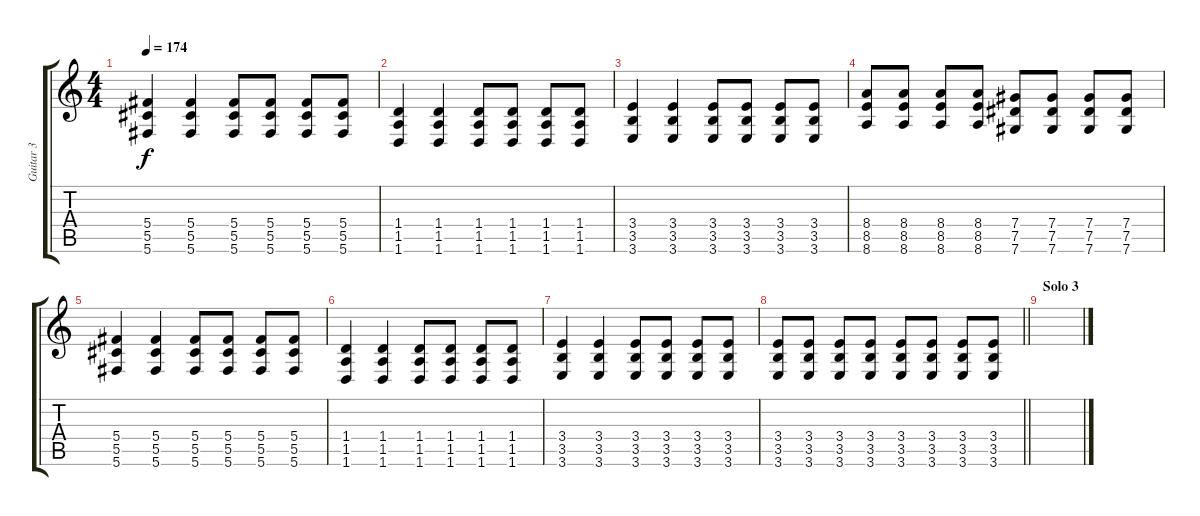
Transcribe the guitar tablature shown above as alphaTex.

\track ("Guitar 3" "Guitar 3") {instrument distortionguitar}
\staff {score tabs}
\tuning (Eb4 Bb3 Gb3 Db3 Ab2 Db2) {hide}
\ts (4 4)
\tempo 174
\clef g2
\ks c
(5.4{t} 5.5{t} 5.6{t}).4{dy f beam merge} (5.4 5.5 5.6).4 (5.4 5.5 5.6).8 (5.4 5.5 5.6).8 (5.4 5.5 5.6).8 (5.4 5.5 5.6).8 |
(1.4 1.5 1.6).4 (1.4 1.5 1.6).4 (1.4 1.5 1.6).8{beam merge} (1.4 1.5 1.6).8 (1.4 1.5 1.6).8{beam merge} (1.4 1.5 1.6).8 |
(3.4 3.5 3.6).4 (3.4 3.5 3.6).4 (3.4 3.5 3.6).8{beam merge} (3.4 3.5 3.6).8 (3.4 3.5 3.6).8{beam merge} (3.4 3.5 3.6).8 |
(8.4 8.5 8.6).8 (8.4 8.5 8.6).8 (8.4 8.5 8.6).8 (8.4 8.5 8.6).8 (7.4 7.5 7.6).8 (7.4 7.5 7.6).8 (7.4 7.5 7.6).8{beam merge} (7.4 7.5 7.6).8 |
(5.4 5.5 5.6).4{beam merge} (5.4 5.5 5.6).4 (5.4 5.5 5.6).8 (5.4 5.5 5.6).8 (5.4 5.5 5.6).8 (5.4 5.5 5.6).8 |
(1.4 1.5 1.6).4 (1.4 1.5 1.6).4 (1.4 1.5 1.6).8{beam merge} (1.4 1.5 1.6).8 (1.4 1.5 1.6).8{beam merge} (1.4 1.5 1.6).8 |
(3.4 3.5 3.6).4 (3.4 3.5 3.6).4 (3.4 3.5 3.6).8{beam merge} (3.4 3.5 3.6).8 (3.4 3.5 3.6).8{beam merge} (3.4 3.5 3.6).8 |
\barLineRight lightlight
(3.4 3.5 3.6).8{beam merge} (3.4 3.5 3.6).8 (3.4 3.5 3.6).8{beam merge} (3.4 3.5 3.6).8 (3.4 3.5 3.6).8{beam merge} (3.4 3.5 3.6).8 (3.4 3.5 3.6).8{beam merge} (3.4 3.5 3.6).8 |
\section ("" "Solo 3")
